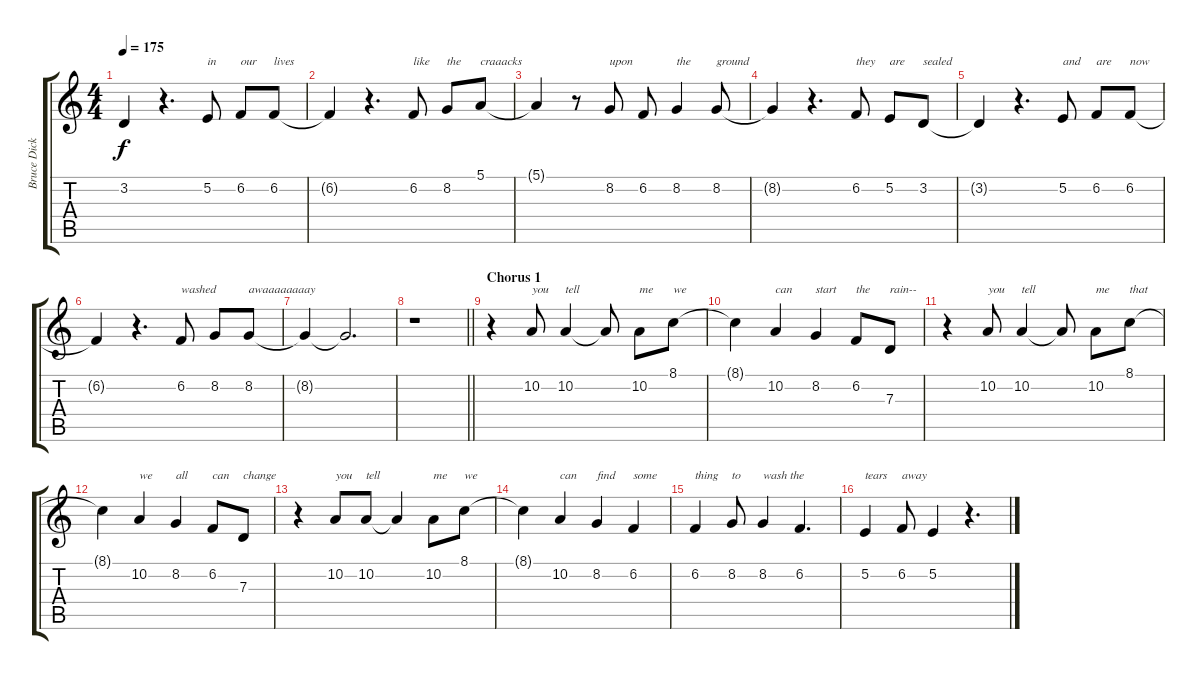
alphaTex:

\track ("Bruce Dickinson" "Bruce Dick") {instrument sopranosax}
\staff {score tabs}
\tuning (E4 B3 G3 D3 A2 E2) {hide}
\ts (4 4)
\tempo 175
\clef g2
\ks c
3.2{t}.4{dy f} r.4{d} 5.2.8{txt "in"} 6.2.8{txt "our"} 6.2.8{txt "lives"} |
6.2{t}.4 r.4{d} 6.2.8{txt "like"} 8.2.8{txt "the"} 5.1.8{txt "craaacks"} |
5.1{t}.4 r.8 8.2.8{txt "upon"} 6.2.8 8.2.4{txt "the"} 8.2.8{txt "ground"} |
8.2{t}.4 r.4{d} 6.2.8{txt "they"} 5.2.8{txt "are"} 3.2.8{txt "sealed"} |
3.2{t}.4 r.4{d} 5.2.8{txt "and"} 6.2.8{txt "are"} 6.2.8{txt "now"} |
6.2{t}.4 r.4{d} 6.2.8{txt "washed"} 8.2.8 8.2.8{txt "awaaaaaaaay"} |
8.2{t}.4 8.2{t}.2{d} |
\barLineRight lightlight
r.1 |
\section ("" "Chorus 1")
r.4 10.2.8{txt "you "} 10.2.4{txt "tell"} 10.2{t}.8 10.2.8{txt "me"} 8.1.8{txt "we"} |
8.1{t}.4 10.2.4{txt "can"} 8.2.4{txt "start"} 6.2.8{txt "the "} 7.3.8{txt "rain--"} |
r.4 10.2.8{txt "you "} 10.2.4{txt "tell"} 10.2{t}.8 10.2.8{txt "me"} 8.1.8{txt "that"} |
8.1{t}.4 10.2.4{txt "we"} 8.2.4{txt "all"} 6.2.8{txt "can "} 7.3.8{txt "change"} |
r.4 10.2.8{txt "you"} 10.2.8{txt "tell"} 10.2{t}.4 10.2.8{txt "me"} 8.1.8{txt "we"} |
8.1{t}.4 10.2.4{txt "can"} 8.2.4{txt "find"} 6.2.4{txt "some"} |
6.2.4{txt "thing"} 8.2.8{txt "to"} 8.2.4{txt "wash the"} 6.2.4{d} |
5.2.4{txt "tears"} 6.2.8{txt "away"} 5.2.4 r.4{d}
